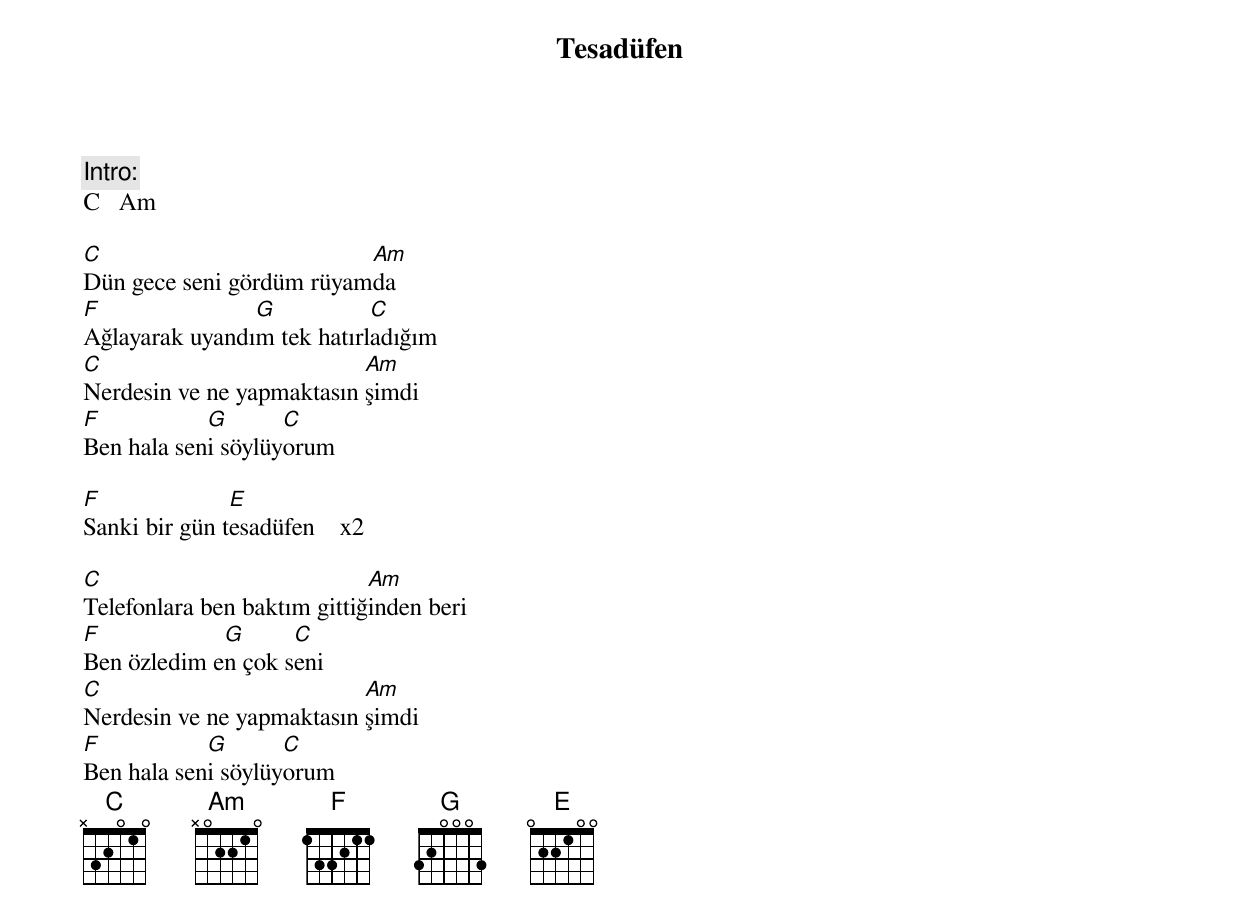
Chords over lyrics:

{title: Tesadüfen}
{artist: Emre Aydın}

Intro:
C   Am

C                         Am
Dün gece seni gördüm rüyamda
F               G           C
Ağlayarak uyandım tek hatırladığım
C                          Am
Nerdesin ve ne yapmaktasın şimdi
F           G       C
Ben hala seni söylüyorum

F              E
Sanki bir gün tesadüfen    x2

C                            Am
Telefonlara ben baktım gittiğinden beri
F            G      C
Ben özledim en çok seni
C                          Am
Nerdesin ve ne yapmaktasın şimdi
F           G       C
Ben hala seni söylüyorum
